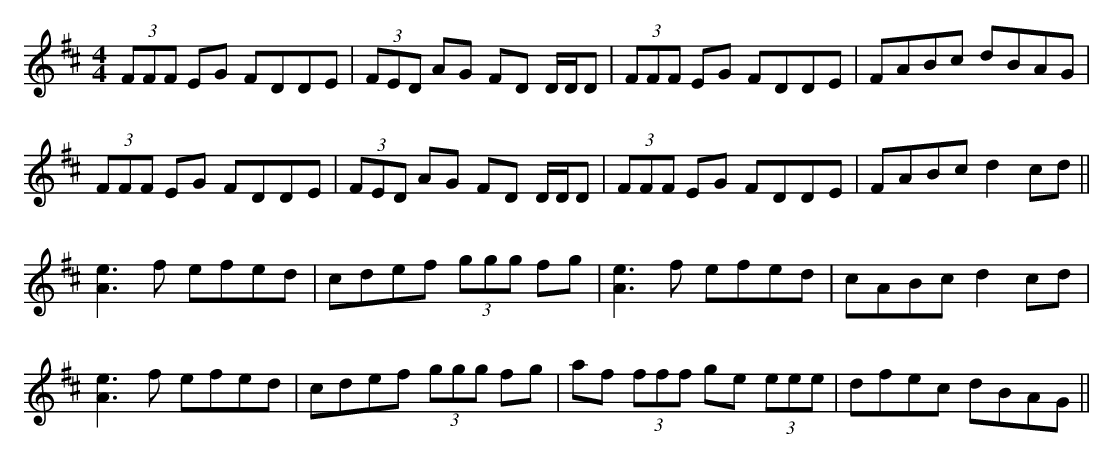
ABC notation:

X:1
M:4/4
K:D
(3FFF EG FDDE|(3FED AG FD D/D/D|(3FFF EG FDDE|FABc dBAG|
(3FFF EG FDDE|(3FED AG FD D/D/D|(3FFF EG FDDE|FABc d2 cd||
[e3A3] f efed|cdef (3ggg fg|[e3A3] f efed|cABc d2 cd|
[e3A3] f efed|cdef (3ggg fg|af (3fff ge (3eee|dfec dBAG||
